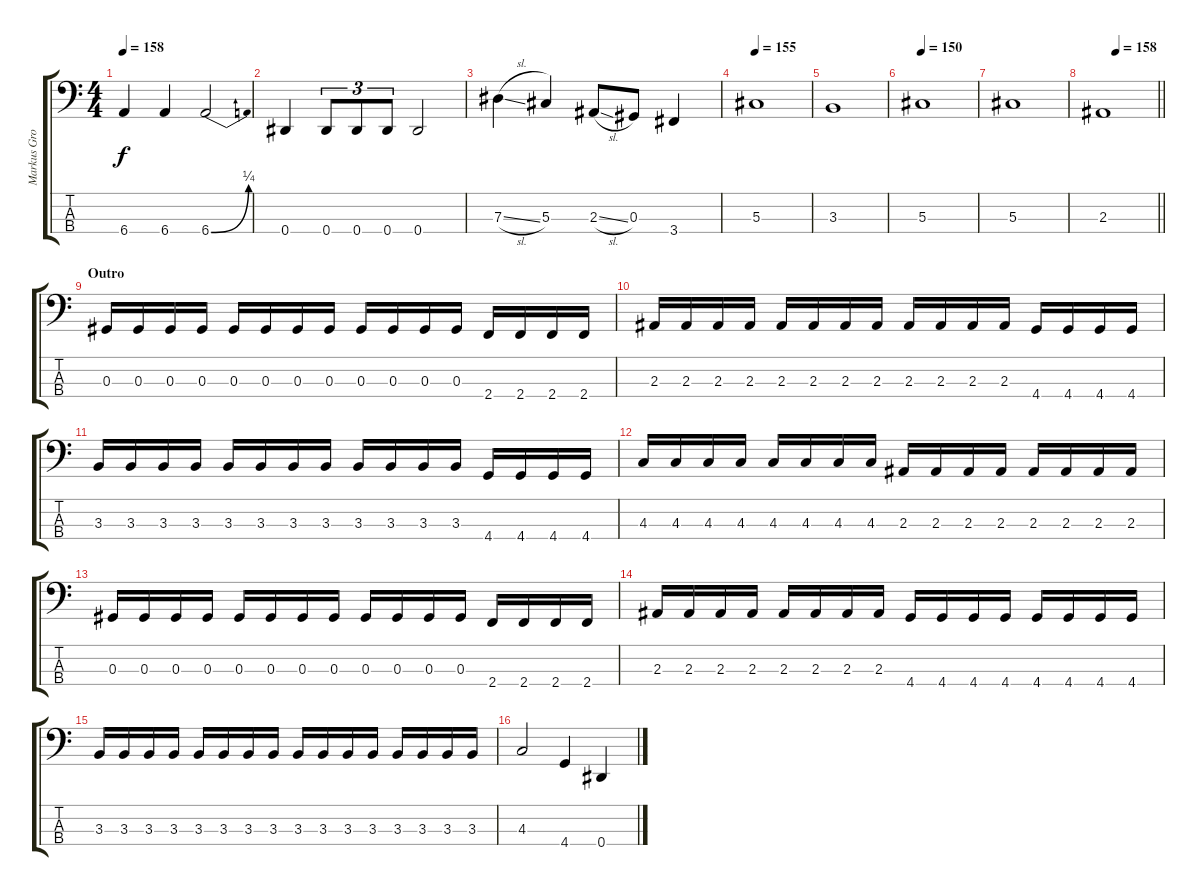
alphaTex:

\track ("Markus Grosskopf" "Markus Gro") {instrument electricbasspick}
\staff {score tabs}
\tuning (Gb2 Db2 Ab1 Eb1) {hide}
\ts (4 4)
\tempo 158
\clef f4
\ks c
6.4.4{dy f} 6.4.4 6.4{be (bend 0 0 60 1)}.2 |
0.4.4 0.4.8{tu (3 2)} 0.4.8{tu (3 2)} 0.4.8{tu (3 2)} 0.4.2 |
7.3{sl}.4 5.3.4 2.3{sl}.8 0.3.8 3.4.4 |
\tempo 155
5.3.1 |
3.3.1 |
\tempo 150
5.3.1 |
5.3.1 |
\tempo (158 0.25)
\barLineRight lightlight
2.3.1 |
\section ("" "Outro")
0.3.16 0.3.16 0.3.16 0.3.16 0.3.16 0.3.16 0.3.16 0.3.16 0.3.16 0.3.16 0.3.16 0.3.16 2.4.16 2.4.16 2.4.16 2.4.16 |
2.3.16 2.3.16 2.3.16 2.3.16 2.3.16 2.3.16 2.3.16 2.3.16 2.3.16 2.3.16 2.3.16 2.3.16 4.4.16 4.4.16 4.4.16 4.4.16 |
3.3.16 3.3.16 3.3.16 3.3.16 3.3.16 3.3.16 3.3.16 3.3.16 3.3.16 3.3.16 3.3.16 3.3.16 4.4.16 4.4.16 4.4.16 4.4.16 |
4.3.16 4.3.16 4.3.16 4.3.16 4.3.16 4.3.16 4.3.16 4.3.16 2.3.16 2.3.16 2.3.16 2.3.16 2.3.16 2.3.16 2.3.16 2.3.16 |
0.3.16 0.3.16 0.3.16 0.3.16 0.3.16 0.3.16 0.3.16 0.3.16 0.3.16 0.3.16 0.3.16 0.3.16 2.4.16 2.4.16 2.4.16 2.4.16 |
2.3.16 2.3.16 2.3.16 2.3.16 2.3.16 2.3.16 2.3.16 2.3.16 4.4.16 4.4.16 4.4.16 4.4.16 4.4.16 4.4.16 4.4.16 4.4.16 |
3.3.16 3.3.16 3.3.16 3.3.16 3.3.16 3.3.16 3.3.16 3.3.16 3.3.16 3.3.16 3.3.16 3.3.16 3.3.16 3.3.16 3.3.16 3.3.16 |
4.3.2 4.4.4 0.4.4
